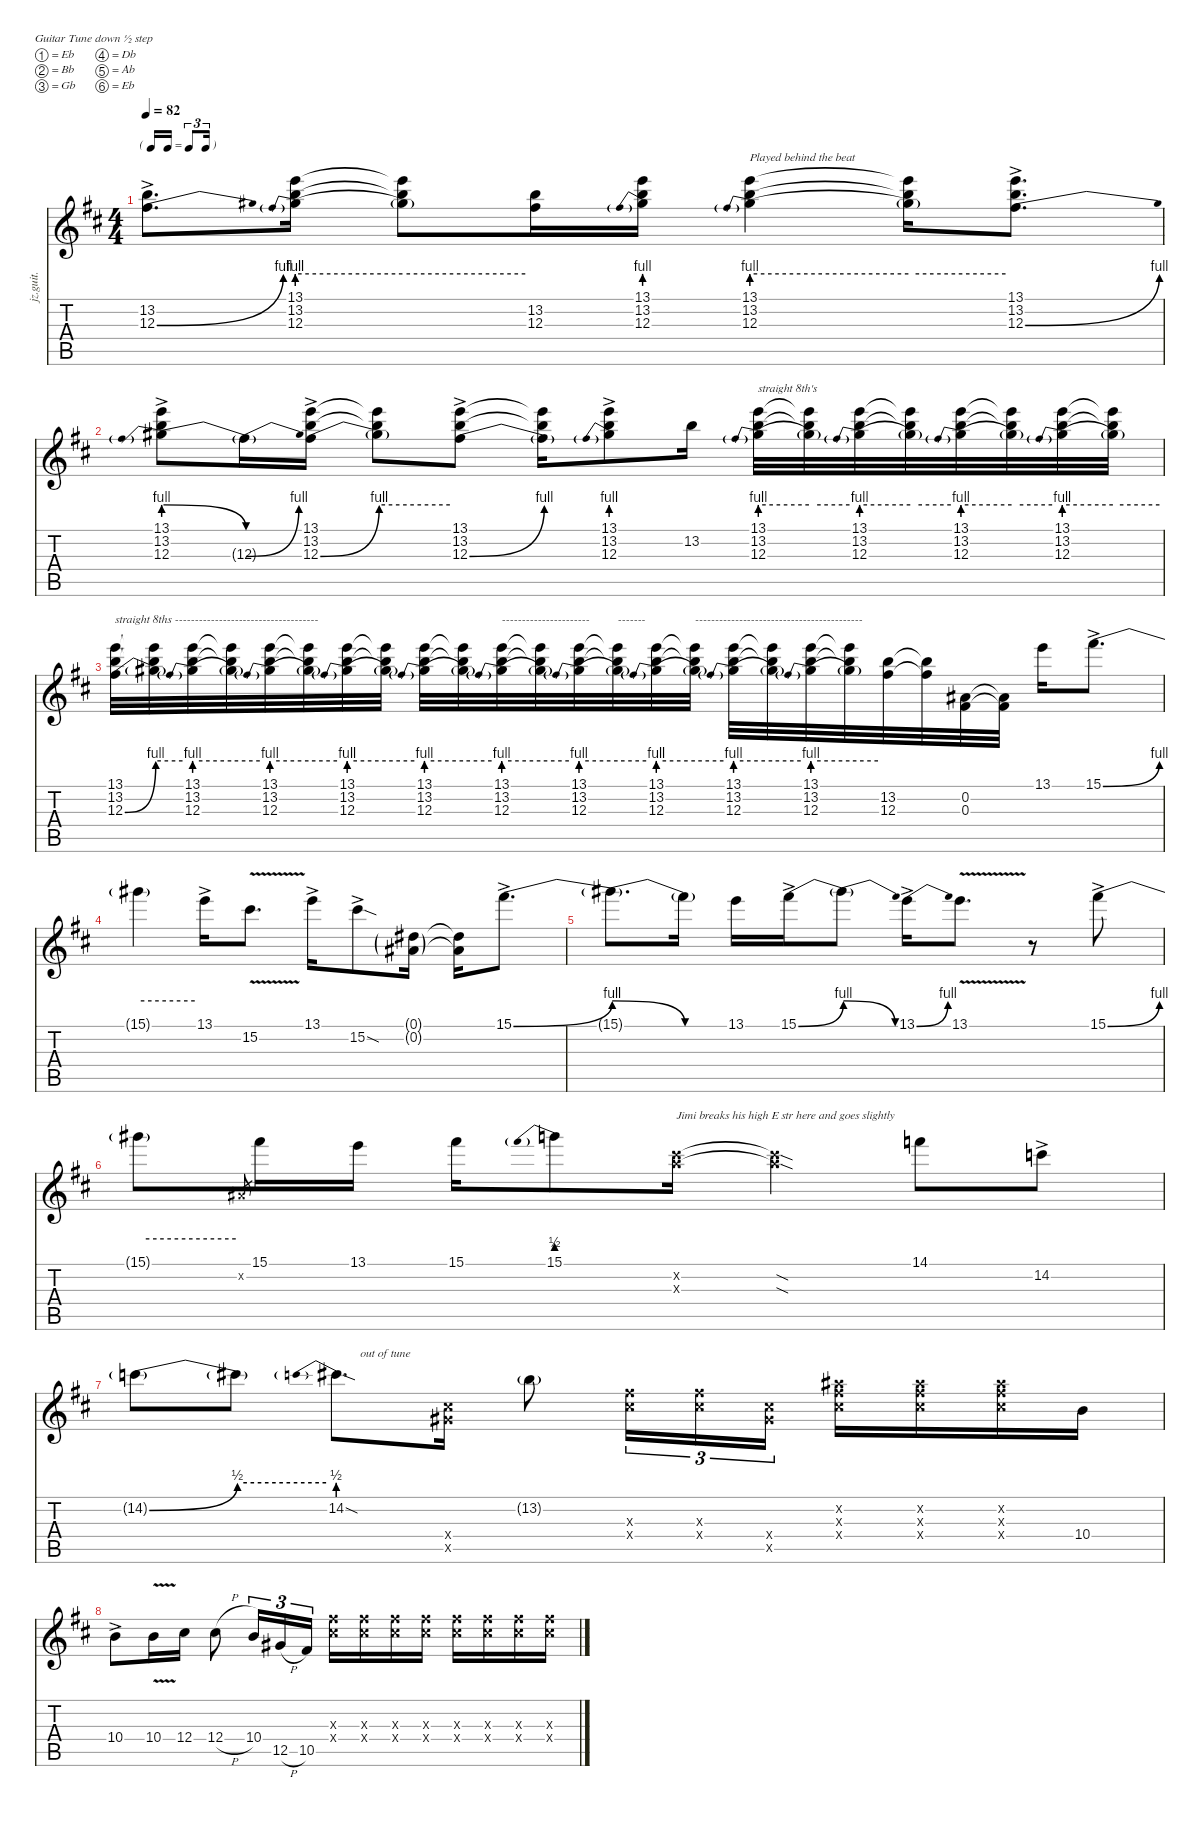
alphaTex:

\defaultSystemsLayout 4
\hideDynamics
\bracketExtendMode nobrackets
\otherSystemsTrackNameOrientation horizontal
\track ("Jimi" "jz.guit.") {instrument electricguitarjazz}
\staff {score tabs}
\tuning (Eb4 Bb3 Gb3 Db3 Ab2 Eb2)
\ts (4 4)
\tf triplet16th
\tempo 82
\clef g2
\ks d
(13.2{ac acc forcenatural} 12.3{be (bend 0 0 30 4) ac acc #}).8{d dy f beam Down} (13.1{acc forcenatural} 13.2{acc forcenatural} 12.3{be (prebend 0 4 60 4)}).16{beam Down} (13.1{t acc forcenatural} 13.2{t acc forcenatural} 12.3{be (hold 0 4 60 4) t}).8{beam Down} (13.2{acc forcenatural} 12.3{acc #}).16{beam Down} (13.1{acc forcenatural} 13.2{acc forcenatural} 12.3{be (prebend 0 4 60 4)}).16{beam Down} (13.1{acc forcenatural} 13.2{acc forcenatural} 12.3{be (prebend 0 4 60 4)}).4{txt "Played behind the beat" beam Down} (13.1{t acc forcenatural} 13.2{t acc forcenatural} 12.3{be (hold 0 4 60 4) t}).16{beam Down} (13.1{ac acc forcenatural} 13.2{ac acc forcenatural} 12.3{be (bend 0 0 15 4) ac acc #}).8{d beam Down} |
(13.1{ac acc forcenatural} 13.2{ac acc forcenatural} 12.3{be (prebendrelease 0 4 60 0) ac}).8{beam Down} 12.3{be (bend 0 0 60 4) t acc #}.16{beam Down} (13.1{ac acc forcenatural} 13.2{ac acc forcenatural} 12.3{be (bend 0 0 60 4) ac acc #}).16{beam Down} (13.1{t acc forcenatural} 13.2{t acc forcenatural} 12.3{be (hold 0 4 60 4) t}).8{beam Down} (13.1{ac acc forcenatural} 13.2{ac acc forcenatural} 12.3{be (bend 0 0 60 4) ac acc #}).8{beam Down} (13.1{t acc forcenatural} 13.2{t acc forcenatural} 12.3{be (hold 0 0 60 0) t acc #}).16{beam Down} (13.1{ac acc forcenatural} 13.2{ac acc forcenatural} 12.3{be (prebend 0 4 60 4) ac}).8{beam Down} 13.2{acc forcenatural}.16{beam Down} (13.1{acc forcenatural} 13.2{acc forcenatural} 12.3{be (prebend 0 4 60 4)}).32{txt "straight 8th's" beam Down} (13.1{t acc forcenatural} 13.2{t acc forcenatural} 12.3{be (hold 0 4 60 4) t}).32{beam Down} (13.1{acc forcenatural} 13.2{acc forcenatural} 12.3{be (prebend 0 4 60 4)}).32{beam Down} (13.1{t acc forcenatural} 13.2{t acc forcenatural} 12.3{be (hold 0 4 60 4) t}).32{beam Down} (13.1{acc forcenatural} 13.2{acc forcenatural} 12.3{be (prebend 0 4 60 4)}).32{beam Down} (13.1{t acc forcenatural} 13.2{t acc forcenatural} 12.3{be (hold 0 4 60 4) t}).32{beam Down} (13.1{acc forcenatural} 13.2{acc forcenatural} 12.3{be (prebend 0 4 60 4)}).32{beam Down} (13.1{t acc forcenatural} 13.2{t acc forcenatural} 12.3{be (hold 0 4 60 4) t}).32{beam Down} |
(13.1{acc forcenatural} 13.2{acc forcenatural} 12.3{be (bend 0 0 60 4) acc #}).32{txt "straight 8ths ------------------------------------" beam Down} (13.1{t acc forcenatural} 13.2{t acc forcenatural} 12.3{be (hold 0 4 60 4) t}).32{beam Down} (13.1{acc forcenatural} 13.2{acc forcenatural} 12.3{be (prebend 0 4 60 4)}).32{beam Down} (13.1{t acc forcenatural} 13.2{t acc forcenatural} 12.3{be (hold 0 4 60 4) t}).32{beam Down} (13.1{acc forcenatural} 13.2{acc forcenatural} 12.3{be (prebend 0 4 60 4)}).32{beam Down} (13.1{t acc forcenatural} 13.2{t acc forcenatural} 12.3{be (hold 0 4 60 4) t}).32{beam Down} (13.1{acc forcenatural} 13.2{acc forcenatural} 12.3{be (prebend 0 4 60 4)}).32{beam Down} (13.1{t acc forcenatural} 13.2{t acc forcenatural} 12.3{be (hold 0 4 60 4) t}).32{beam Down} (13.1{acc forcenatural} 13.2{acc forcenatural} 12.3{be (prebend 0 4 60 4)}).32{beam Down} (13.1{t acc forcenatural} 13.2{t acc forcenatural} 12.3{be (hold 0 4 60 4) t}).32{beam Down} (13.1{acc forcenatural} 13.2{acc forcenatural} 12.3{be (prebend 0 4 60 4)}).32{txt "----------------------" beam Down} (13.1{t acc forcenatural} 13.2{t acc forcenatural} 12.3{be (hold 0 4 60 4) t}).32{beam Down} (13.1{acc forcenatural} 13.2{acc forcenatural} 12.3{be (prebend 0 4 60 4)}).32{beam Down} (13.1{t acc forcenatural} 13.2{t acc forcenatural} 12.3{be (hold 0 4 60 4) t}).32{txt "-------" beam Down} (13.1{acc forcenatural} 13.2{acc forcenatural} 12.3{be (prebend 0 4 60 4)}).32{beam Down} (13.1{t acc forcenatural} 13.2{t acc forcenatural} 12.3{be (hold 0 4 60 4) t}).32{txt "------------------------------------------" beam Down} (13.1{acc forcenatural} 13.2{acc forcenatural} 12.3{be (prebend 0 4 60 4)}).32{beam Down} (13.1{t acc forcenatural} 13.2{t acc forcenatural} 12.3{be (hold 0 4 60 4) t}).32{beam Down} (13.1{acc forcenatural} 13.2{acc forcenatural} 12.3{be (prebend 0 4 60 4)}).32{beam Down} (13.1{t acc forcenatural} 13.2{t acc forcenatural} 12.3{be (hold 0 4 60 4) t}).32{beam Down} (13.2{acc forcenatural} 12.3{acc #}).32{beam Down} (13.2{t acc forcenatural} 12.3{t acc #}).32{beam Down} (0.2{acc #} 0.3{acc #}).32{beam Down} (0.2{t acc #} 0.3{t acc #}).32{beam Down} 13.1{acc forcenatural}.16{beam Down} 15.1{be (bend 0 0 60 4) ac acc #}.8{d beam Down} |
15.1{be (hold 0 4 60 4) t}.4{beam Down} 13.1{ac acc forcenatural}.16{beam Down} 15.2{v acc #}.8{d beam Down} 13.1{ac acc forcenatural}.16{beam Down} 15.2{sod ac acc #}.8{beam Down} (0.1{g acc #} 0.2{g acc #}).16{dy mf beam Down} (0.1{t acc #} 0.2{t acc #}).16{dy f beam Down} 15.1{be (bend 0 0 60 4) ac acc #}.8{d beam Down} |
15.1{be (release 0 4 60 0) t}.8{d beam Down} 15.1{be (hold 0 0 60 0) t acc #}.16{beam Down} 13.1{acc forcenatural}.16{beam Down} 15.1{be (bend 0 0 60 4) ac acc #}.16{beam Down} 15.1{be (release 0 4 60 0) t}.8{beam Down} 13.1{be (bend 0 0 30 4) ac acc forcenatural}.16{beam Down} 13.1{v acc forcenatural}.8{d beam Down} r.8{beam Down} 15.1{be (bend 0 0 60 4) ac acc #}.8{beam Down} |
15.1{be (hold 0 4 60 4) t}.8{beam Down} 0.2{x acc #}.8{gr dy mf beam Up} 15.1{acc #}.16{dy f beam Down} 13.1{acc forcenatural}.16{beam Down} 15.1{acc #}.16{beam Down} 15.1{be (prebend 0 2 60 2)}.8{beam Down} (15.2{x acc #} 15.3{x acc forcenatural}).16{txt "Jimi breaks his high E str here and goes slightly " beam Down} (15.2{sod x t acc #} 15.3{sod x t acc forcenatural}).4{beam Down} 14.1{acc forcenatural}.8{beam Down} 14.2{ac acc forcenatural}.8{beam Down} |
14.2{be (bend 0 0 60 2) g acc forcenatural}.8{dy mf beam Down} 14.2{be (hold 0 2 60 2) t}.8{dy f beam Down} 14.2{be (prebend 0 2 60 2) sod}.8{d txt "        out of tune" beam Down} (12.4{x acc #} 12.5{x acc #}).16{beam Down} 13.2{g acc forcenatural}.8{dy mf beam Down} (12.3{x acc #} 12.4{x acc #}).16{tu (3 2) dy f beam Down} (12.3{x acc #} 12.4{x acc #}).16{tu (3 2) beam Down} (12.4{x acc #} 12.5{x acc #}).16{tu (3 2) beam Down} (12.2{x acc #} 12.3{x acc #} 12.4{x acc #}).16{beam Down} (12.2{x acc #} 12.3{x acc #} 12.4{x acc #}).16{beam Down} (12.2{x acc #} 12.3{x acc #} 12.4{x acc #}).16{beam Down} 10.4{acc forcenatural}.16{beam Down} |
10.4{ac acc forcenatural}.8{beam Down} 10.4{v acc forcenatural}.16{beam Down} 12.4{acc #}.16{beam Down} 12.4{h acc #}.8{beam Down} 10.4{acc forcenatural}.16{tu (3 2) beam Up} 12.5{h acc #}.16{tu (3 2) beam Up} 10.5{acc #}.16{tu (3 2) beam Up} (12.3{x acc #} 12.4{x acc #}).16{beam Down} (12.3{x acc #} 12.4{x acc #}).16{beam Down} (12.3{x acc #} 12.4{x acc #}).16{beam Down} (12.3{x acc #} 12.4{x acc #}).16{beam Down} (12.3{x acc #} 12.4{x acc #}).16{beam Down} (12.3{x acc #} 12.4{x acc #}).16{beam Down} (12.3{x acc #} 12.4{x acc #}).16{beam Down} (12.3{x acc #} 12.4{x acc #}).16{beam Down}
